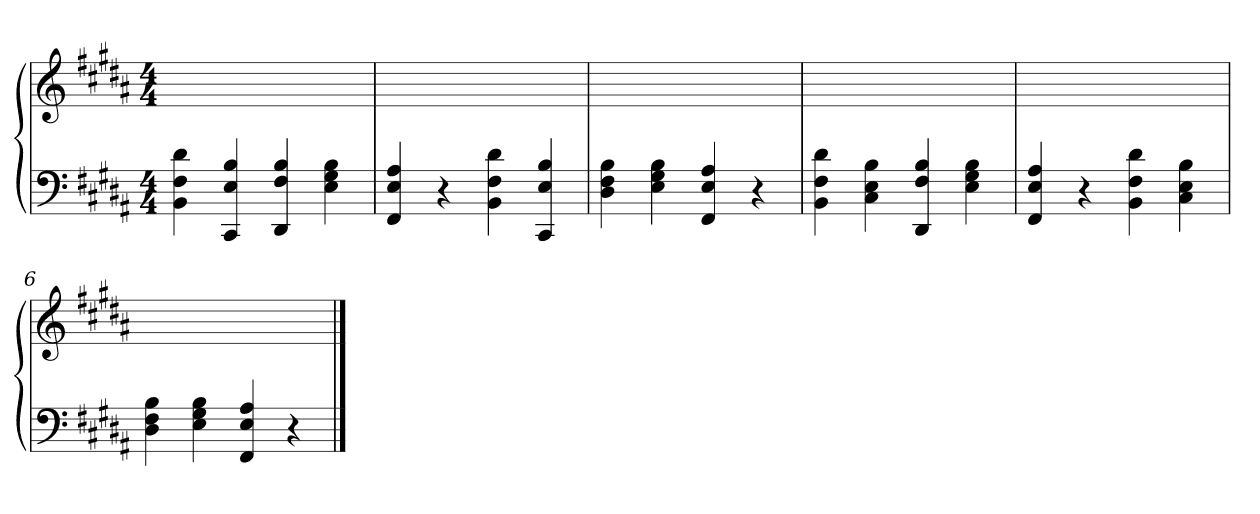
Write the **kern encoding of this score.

**kern	**kern
*part2	*part1
*staff2	*staff1
*clefF4	*clefG2
*k[f#c#g#d#a#]	*k[f#c#g#d#a#]
*B:	*B:
*M4/4	*M4/4
*MM60	*MM60
=1	=1
4BB 4F# 4d#	1ryy
4CC# 4E 4B	.
4DD# 4F# 4B	.
4E 4G# 4B	.
=2	=2
4FF# 4E 4A#	1ryy
4r	.
4BB 4F# 4d#	.
4CC# 4E 4B	.
=3	=3
4D# 4F# 4B	1ryy
4E 4G# 4B	.
4FF# 4E 4A#	.
4r	.
=4	=4
4BB 4F# 4d#	1ryy
4C# 4E 4B	.
4DD# 4F# 4B	.
4E 4G# 4B	.
=5	=5
4FF# 4E 4A#	1ryy
4r	.
4BB 4F# 4d#	.
4C# 4E 4B	.
=6	=6
4D# 4F# 4B	1ryy
4E 4G# 4B	.
4FF# 4E 4A#	.
4r	.
==	==
*-	*-
